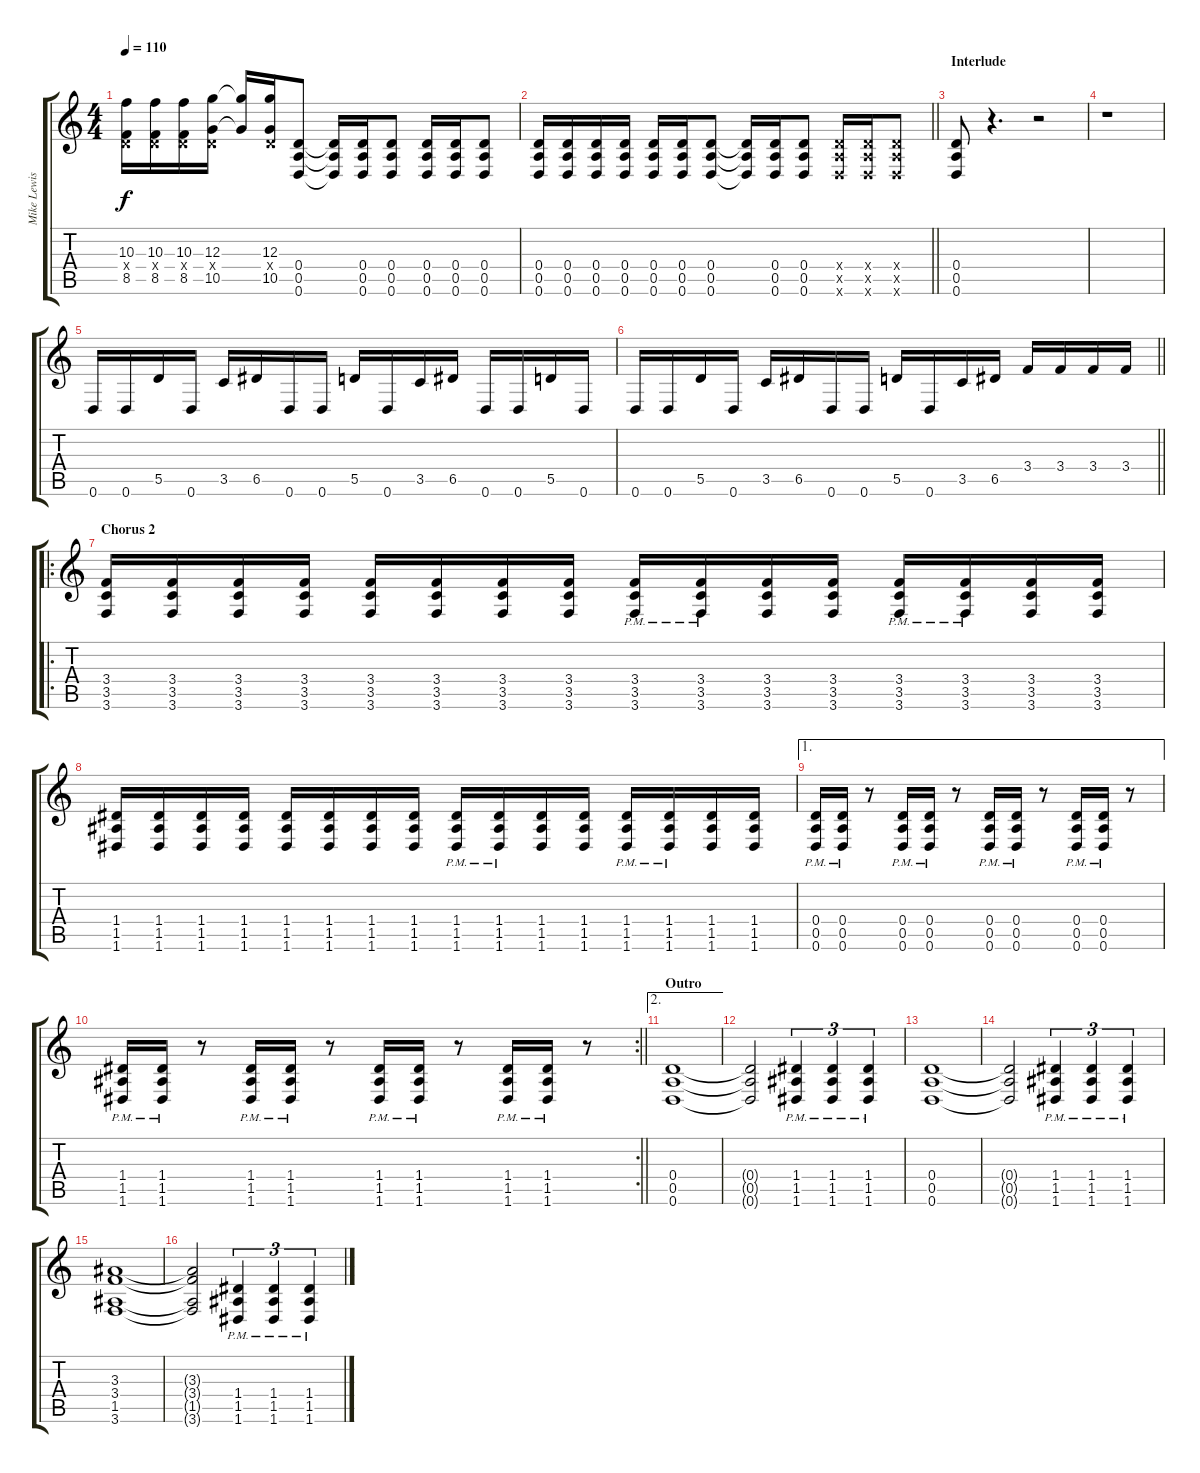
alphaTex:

\track ("Mike Lewis | Rhythm" "Mike Lewis") {instrument overdrivenguitar}
\staff {score tabs}
\tuning (E4 B3 G3 D3 A2 D2) {hide}
\ts (4 4)
\tempo 110
\clef g2
\ks c
(10.3 0.4{x} 8.5).16{dy f} (10.3 0.4{x} 8.5).16 (10.3 0.4{x} 8.5).16 (12.3 0.4{x} 10.5).16 (12.3{t} 10.5{t}).16 (12.3 0.4{x} 10.5).16 (0.4 0.5 0.6).8 (0.4{t} 0.5{t} 0.6{t}).16 (0.4 0.5 0.6).16 (0.4 0.5 0.6).8 (0.4 0.5 0.6).16 (0.4 0.5 0.6).16 (0.4 0.5 0.6).8 |
\barLineRight lightlight
(0.4 0.5 0.6).16 (0.4 0.5 0.6).16 (0.4 0.5 0.6).16 (0.4 0.5 0.6).16 (0.4 0.5 0.6).16 (0.4 0.5 0.6).16 (0.4 0.5 0.6).8 (0.4{t} 0.5{t} 0.6{t}).16 (0.4 0.5 0.6).16 (0.4 0.5 0.6).8 (0.4{x} 0.5{x} 0.6{x}).16 (0.4{x} 0.5{x} 0.6{x}).16 (0.4{x} 0.5{x} 0.6{x}).8 |
\section ("" "Interlude")
(0.4 0.5 0.6).8 r.4{d} r.2 |
r.1 |
0.6.16 0.6.16 5.5.16 0.6.16 3.5.16 6.5.16 0.6.16 0.6.16 5.5.16 0.6.16 3.5.16 6.5.16 0.6.16 0.6.16 5.5.16 0.6.16 |
\barLineRight lightlight
0.6.16 0.6.16 5.5.16 0.6.16 3.5.16 6.5.16 0.6.16 0.6.16 5.5.16 0.6.16 3.5.16 6.5.16 3.4.16 3.4.16 3.4.16 3.4.16 |
\ro
\section ("" "Chorus 2")
(3.4 3.5 3.6).16 (3.4 3.5 3.6).16 (3.4 3.5 3.6).16 (3.4 3.5 3.6).16 (3.4 3.5 3.6).16 (3.4 3.5 3.6).16 (3.4 3.5 3.6).16 (3.4 3.5 3.6).16 (3.4{pm} 3.5{pm} 3.6{pm}).16 (3.4{pm} 3.5{pm} 3.6{pm}).16 (3.4 3.5 3.6).16 (3.4 3.5 3.6).16 (3.4{pm} 3.5{pm} 3.6{pm}).16 (3.4{pm} 3.5{pm} 3.6{pm}).16 (3.4 3.5 3.6).16 (3.4 3.5 3.6).16 |
(1.4 1.5 1.6).16 (1.4 1.5 1.6).16 (1.4 1.5 1.6).16 (1.4 1.5 1.6).16 (1.4 1.5 1.6).16 (1.4 1.5 1.6).16 (1.4 1.5 1.6).16 (1.4 1.5 1.6).16 (1.4{pm} 1.5{pm} 1.6{pm}).16 (1.4{pm} 1.5{pm} 1.6{pm}).16 (1.4 1.5 1.6).16 (1.4 1.5 1.6).16 (1.4{pm} 1.5{pm} 1.6{pm}).16 (1.4{pm} 1.5{pm} 1.6{pm}).16 (1.4 1.5 1.6).16 (1.4 1.5 1.6).16 |
\ae 1
(0.4{pm} 0.5{pm} 0.6{pm}).16 (0.4{pm} 0.5{pm} 0.6{pm}).16 r.8 (0.4{pm} 0.5{pm} 0.6{pm}).16 (0.4{pm} 0.5{pm} 0.6{pm}).16 r.8 (0.4{pm} 0.5{pm} 0.6{pm}).16 (0.4{pm} 0.5{pm} 0.6{pm}).16 r.8 (0.4{pm} 0.5{pm} 0.6{pm}).16 (0.4{pm} 0.5{pm} 0.6{pm}).16 r.8 |
\rc 2
\barLineRight lightlight
(1.4{pm} 1.5{pm} 1.6{pm}).16 (1.4{pm} 1.5{pm} 1.6{pm}).16 r.8 (1.4{pm} 1.5{pm} 1.6{pm}).16 (1.4{pm} 1.5{pm} 1.6{pm}).16 r.8 (1.4{pm} 1.5{pm} 1.6{pm}).16 (1.4{pm} 1.5{pm} 1.6{pm}).16 r.8 (1.4{pm} 1.5{pm} 1.6{pm}).16 (1.4{pm} 1.5{pm} 1.6{pm}).16 r.8 |
\ae 2
\section ("" "Outro")
(0.4 0.5 0.6).1 |
(0.4{t} 0.5{t} 0.6{t}).2 (1.4{pm} 1.5{pm} 1.6{pm}).4{tu (3 2)} (1.4{pm} 1.5{pm} 1.6{pm}).4{tu (3 2)} (1.4{pm} 1.5{pm} 1.6{pm}).4{tu (3 2)} |
(0.4 0.5 0.6).1 |
(0.4{t} 0.5{t} 0.6{t}).2 (1.4{pm} 1.5{pm} 1.6{pm}).4{tu (3 2)} (1.4{pm} 1.5{pm} 1.6{pm}).4{tu (3 2)} (1.4{pm} 1.5{pm} 1.6{pm}).4{tu (3 2)} |
(3.3 3.4 1.5 3.6).1 |
(3.3{t} 3.4{t} 1.5{t} 3.6{t}).2 (1.4{pm} 1.5{pm} 1.6{pm}).4{tu (3 2)} (1.4{pm} 1.5{pm} 1.6{pm}).4{tu (3 2)} (1.4{pm} 1.5{pm} 1.6{pm}).4{tu (3 2)}
